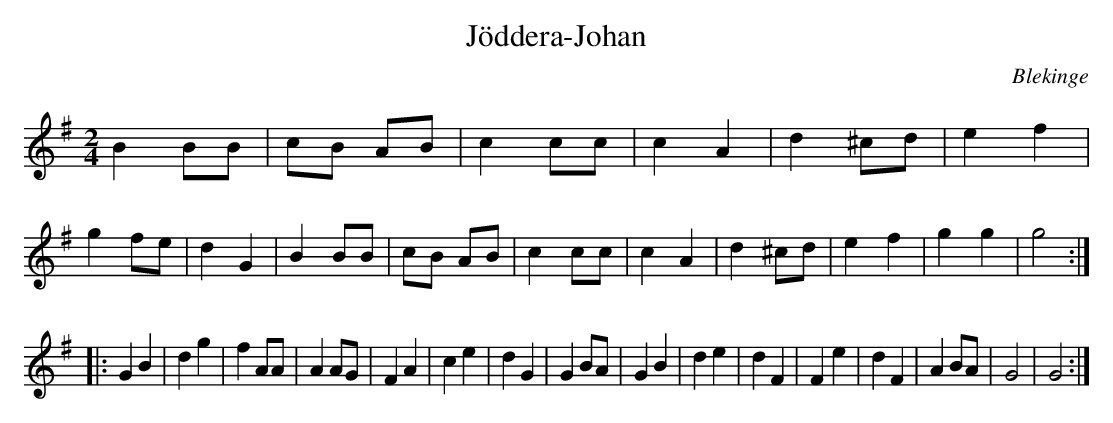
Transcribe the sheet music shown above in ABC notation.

X:1
T:Jöddera-Johan
O:Blekinge
M:2/4
L:1/8
K:G
   B2 BB | cB AB | c2 cc | c2 A2 | d2 ^cd | e2 f2 | g2 fe | d2 G2 | B2 BB | cB AB | c2 cc | c2 A2 | d2 ^cd | e2 f2 | g2 g2 | g4 :|]
|: G2 B2 | d2 g2 | f2 AA | A2 AG | F2 A2  | c2 e2 | d2 G2 | G2 BA | G2 B2 | d2 e2 | d2 F2 | F2 e2 | d2 F2  | A2 BA | G4    | G4 :|
